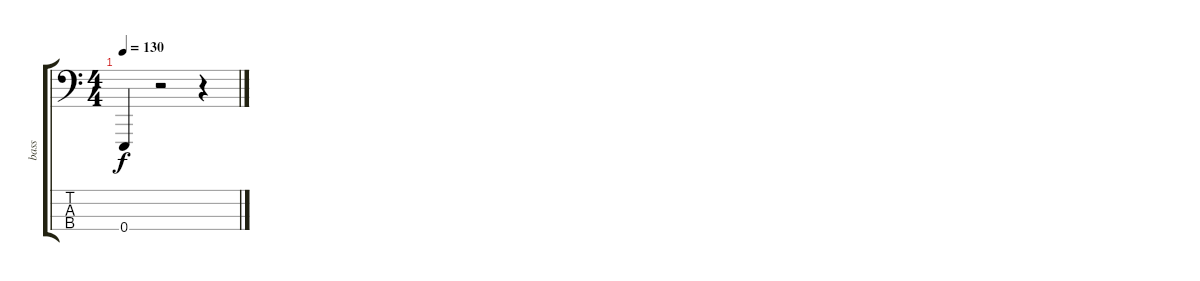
\track ("bass" "bass") {instrument lead8bassandlead}
\staff {score tabs}
\tuning (G2 D2 A1 E1) {hide}
\ts (4 4)
\tempo 130
\clef f4
\ks c
0.4.4{dy f} r.2 r.4
